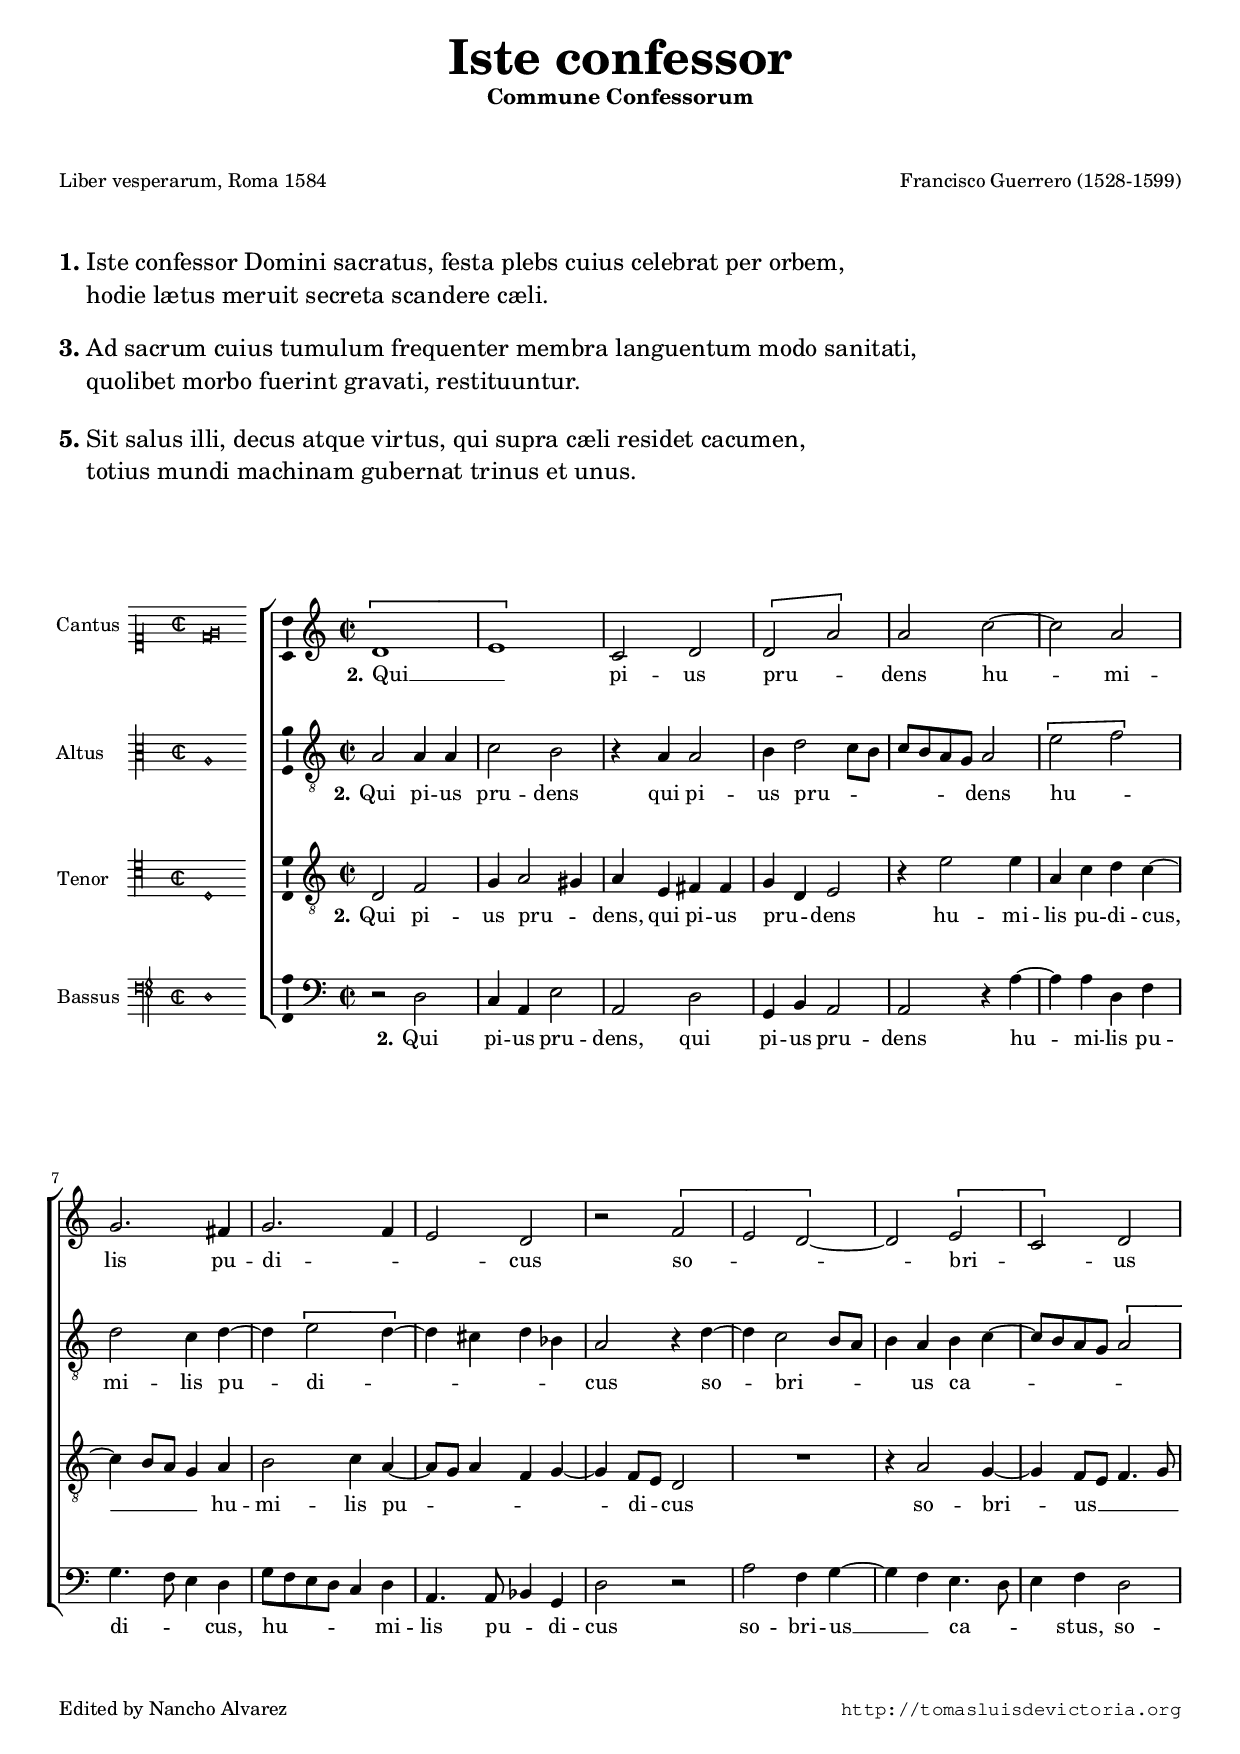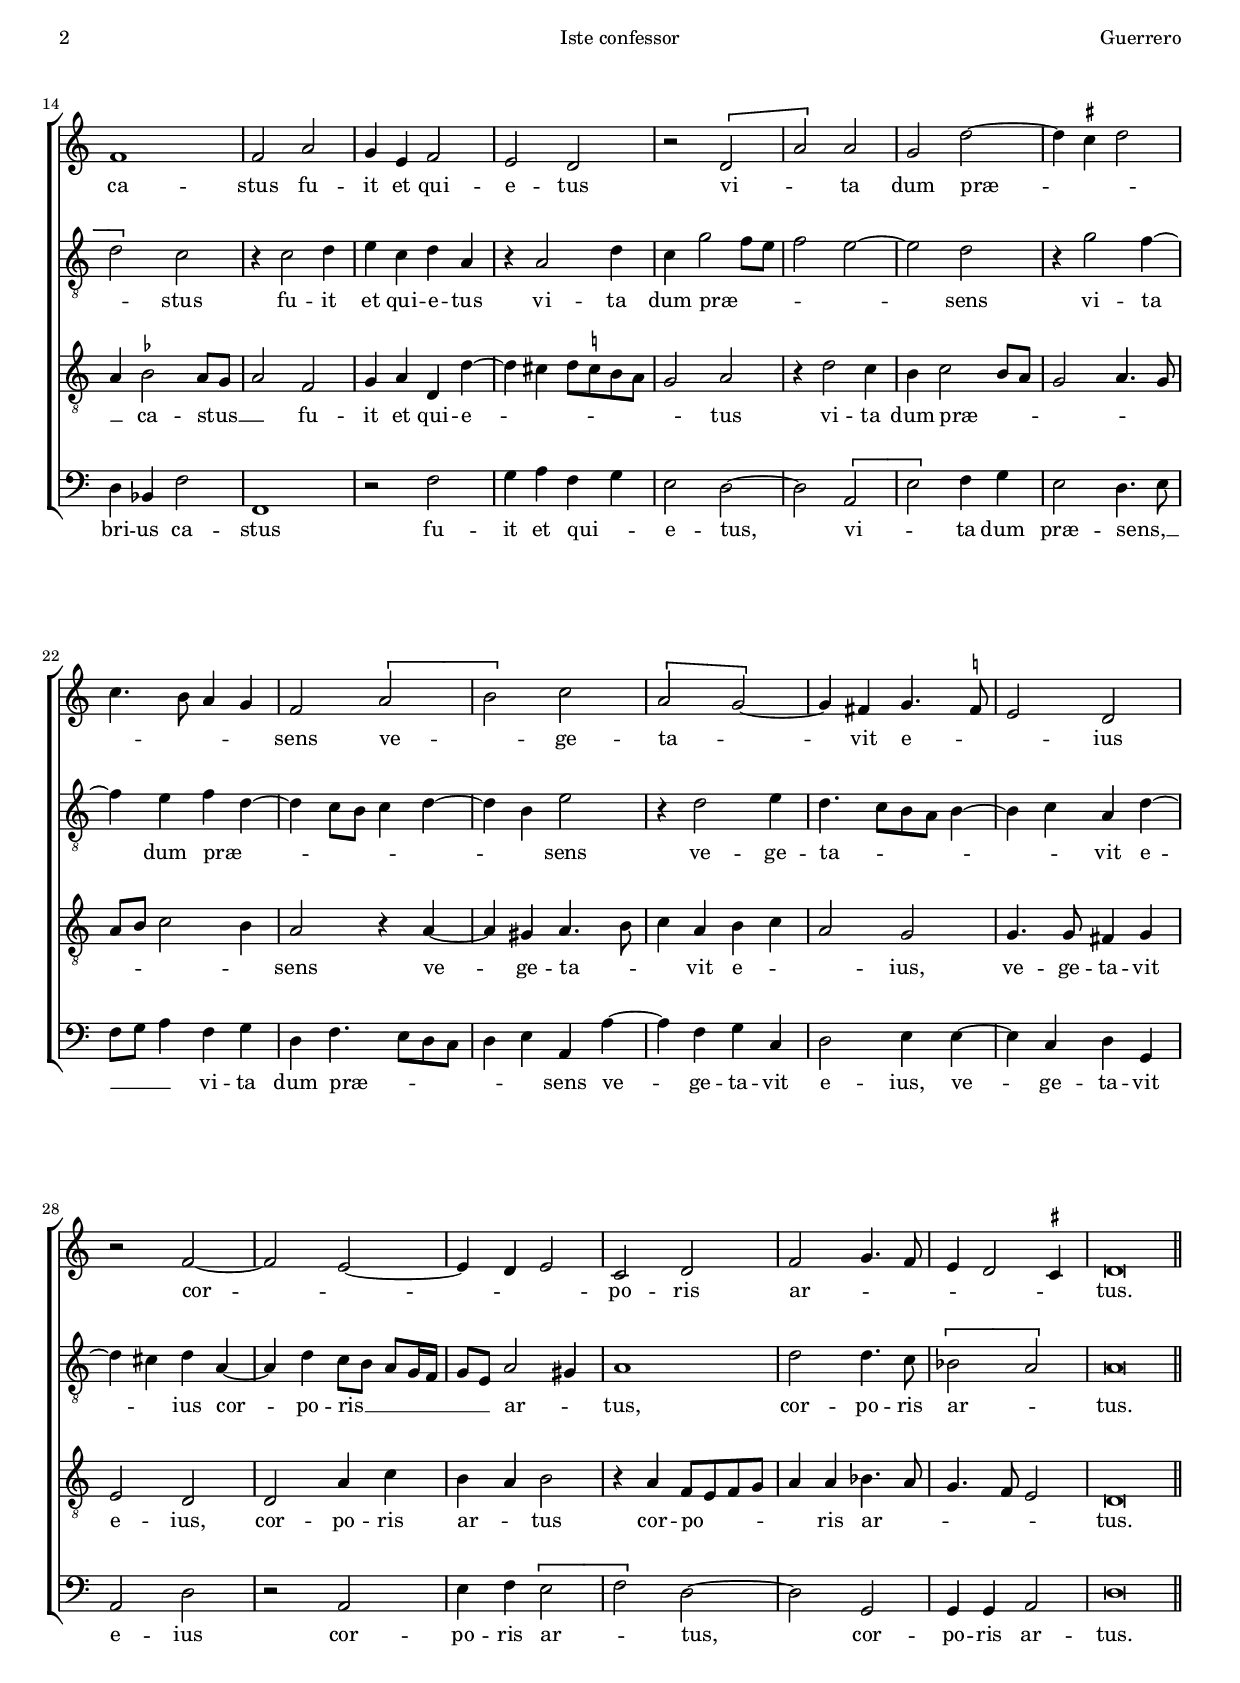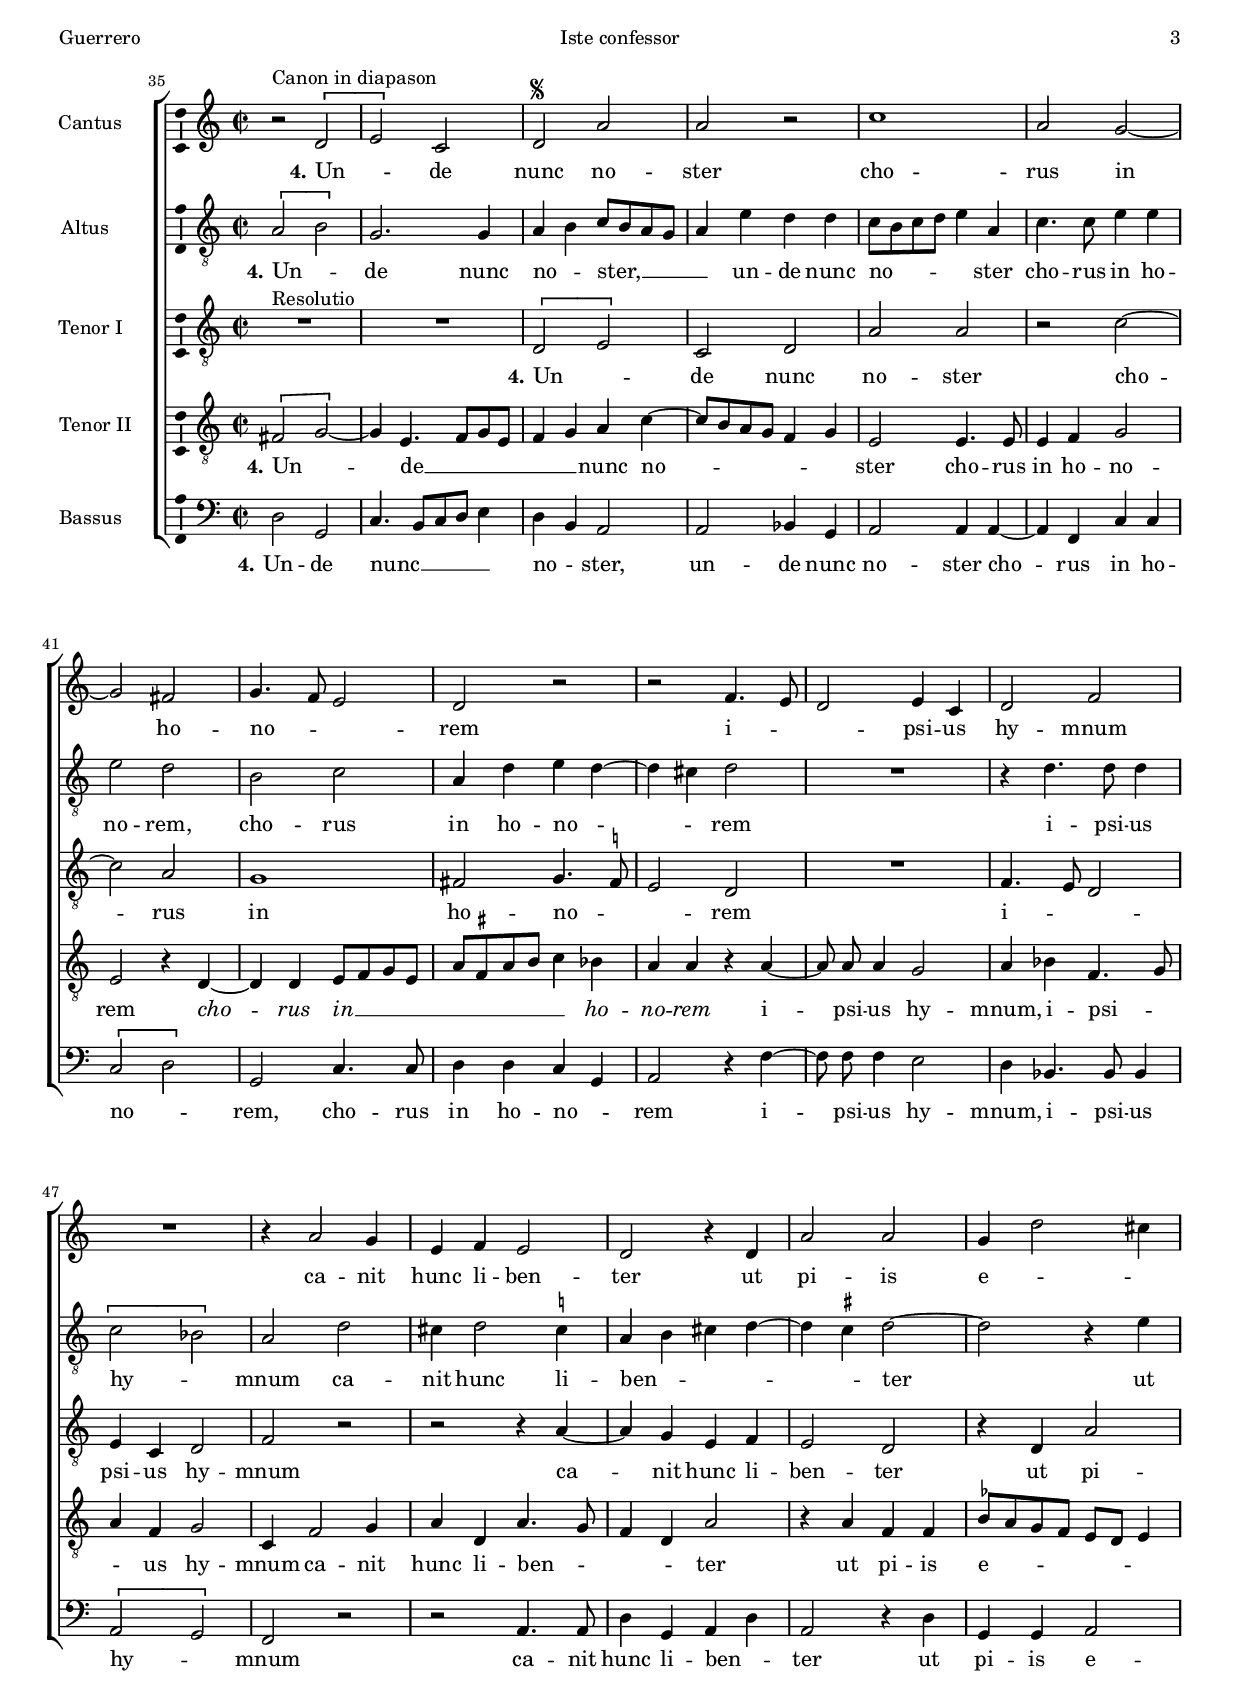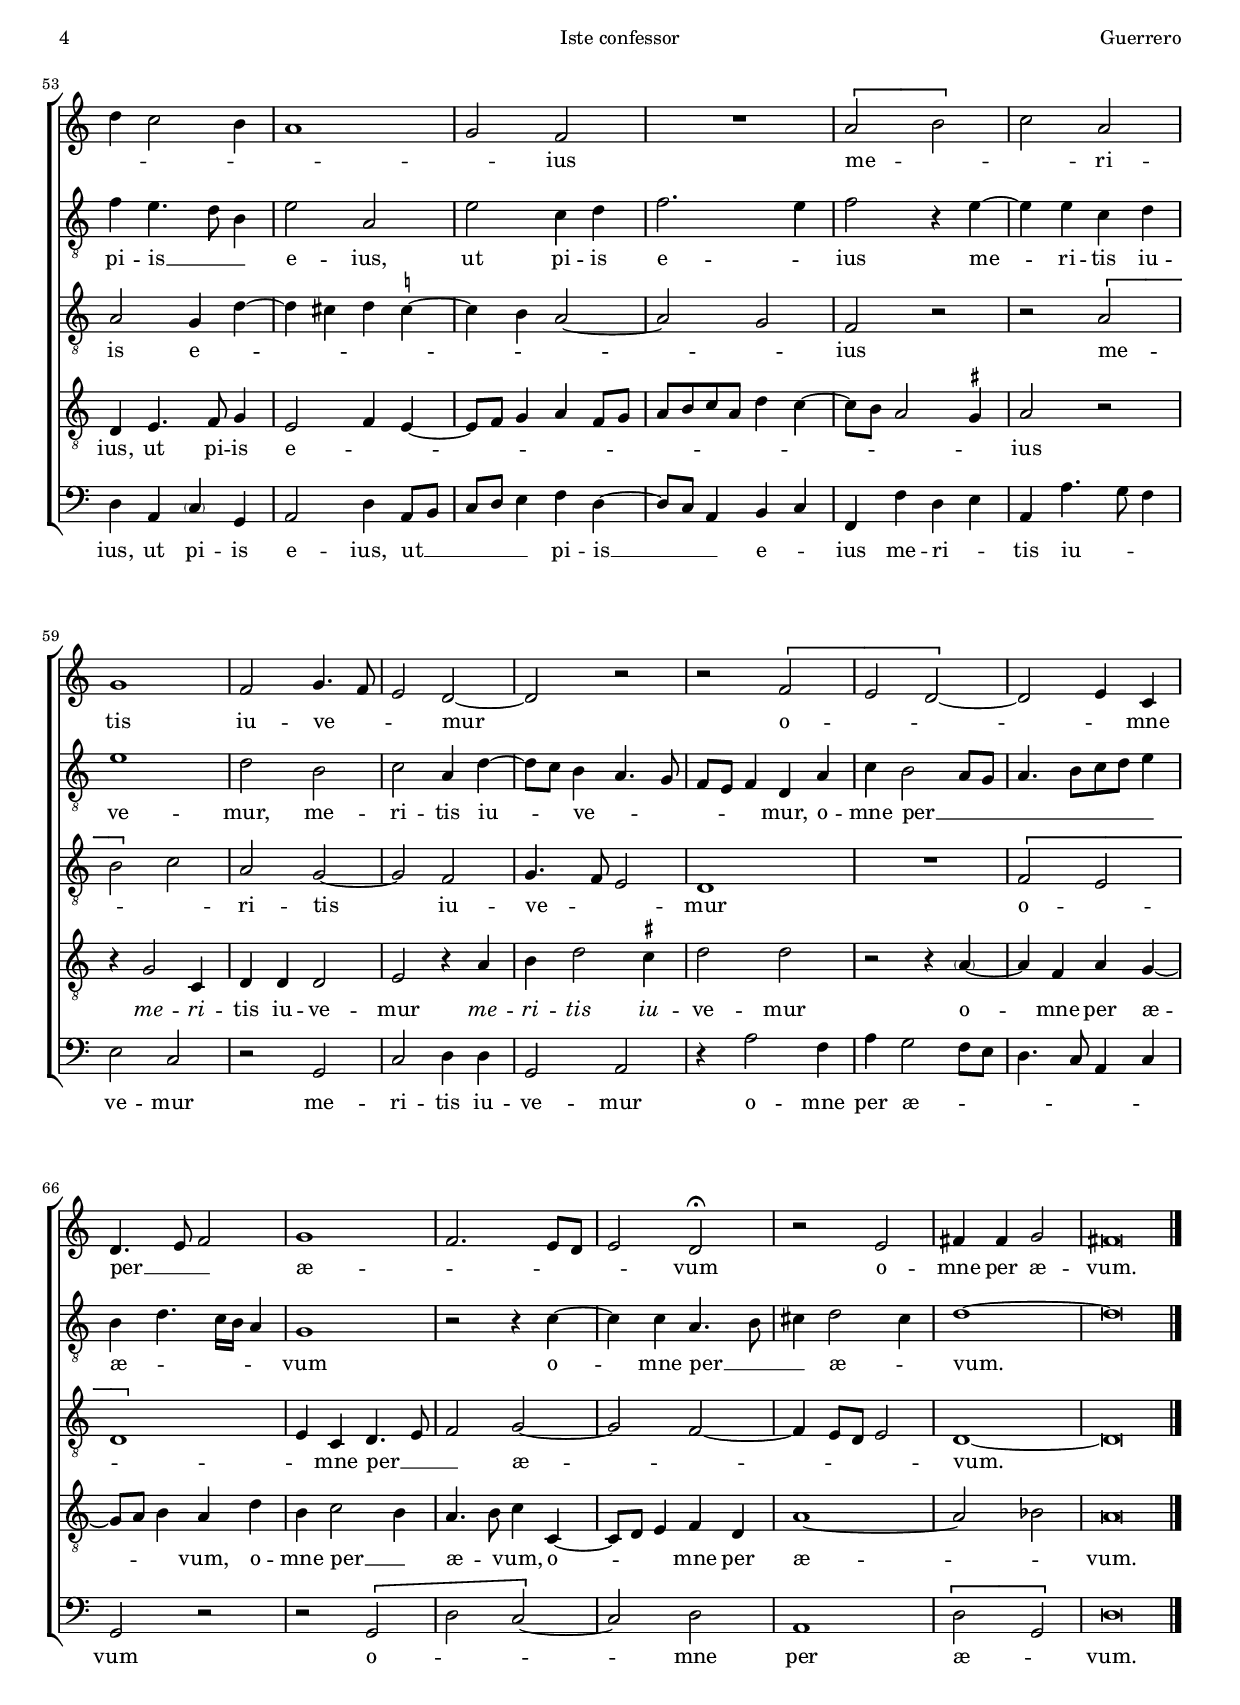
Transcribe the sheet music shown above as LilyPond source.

\version "2.18.0"

#(set-default-paper-size "a4")
#(set-global-staff-size 16.8)
#(ly:set-option 'point-and-click #f)
%mobile -s15.0 -i3.0

italicas=\override LyricText.font-shape = #'italic
rectas=\override LyricText.font-shape = #'upright
ss=\once \set suggestAccidentals = ##t
incipitwidth = 20

htitle="Iste confessor"
hcomposer="Guerrero"

\header {
	title=\markup{\fontsize #4 "Iste confessor"}
	subtitle="Commune Confessorum"
	subsubtitle=\markup{\null \vspace #2 }
	composer="Francisco Guerrero (1528-1599)"
        pdfauthor=\composer
	poet=\markup{"Liber vesperarum, Roma 1584"}
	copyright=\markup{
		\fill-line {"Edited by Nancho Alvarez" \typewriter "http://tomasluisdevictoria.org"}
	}
%	tagline=""
}
%tablet \markup{\null \vspace #4 }
\markup{\null \vspace #2 }
\markup{\larger \larger \column{
\line{\bold "1." "Iste confessor Domini sacratus, festa plebs cuius celebrat per orbem,"}
\line{"    hodie lætus meruit secreta scandere cæli."}
}} 
\markup{\null \vspace #1 }
\markup{\larger \larger \column{
\line{\bold "3." "Ad sacrum cuius tumulum frequenter membra languentum modo sanitati,"}
\line{"    quolibet morbo fuerint gravati, restituuntur."}
}}
\markup{\null \vspace #1 }
\markup{\larger \larger \column{
\line{\bold "5." "Sit salus illi, decus atque virtus, qui supra cæli residet cacumen,"}
\line{"    totius mundi machinam gubernat trinus et unus."}	
}}
\markup{\null \vspace #1 }


%tablet \pageBreak

global={\key c \major \time 2/2 \skip 1*34 \bar "||" }

cantus=\relative c'{
	\[d1
	e\]
	c2 d
	\[d a'\]
	a c ~
	c a
	g2. fis4
	g2. f4
	e2 d
	r2 \[f
	e d ~ \]
	d \[e
	c\] d
	f1
	f2 a
	g4 e f2
	e2 d
	r2 \[d
	a'\] a
	g d' ~
	d4 \ss cis d2
	c4. b8 a4 g
	f2 \[a 
	b\] c
	\[a g ~ \]
	g4 fis g4. \ss f8
	e2 d
	r2 f ~
	f e ~
	e4 d e2
	c d
	f g4. f8
	e4 d2 \ss cis4
	d\breve*1/2
}

altus=\relative c'{
	a2 a4 a
	c2 b
	r4 a a2
	b4 d2 c8 b
	c8 b a g a2
	\[e'2 f\]
	d c4 d ~
	d \[e2 d4 ~ \]
	d4 cis d bes
	a2 r4 d ~
	d c2 b8 a
	b4 a b c ~
	c8 b a g \[a2
	d\] c
	r4 c2 d4
	e c d a
	r4 a2 d4
	c g'2 f8 e
	f2 e ~
	e d
	r4 g2 f4 ~
	f e f d ~
	d c8 b c4 d ~
	d b e2
	r4 d2 e4
	d4. c8[ b a] b4 ~
	b c a d ~
	d cis d a ~
	a d c8[ b] a[ g16 f]
	g8 e a2 gis4
	a1
	d2 d4. c8
	\[bes2 a\]
	a\breve*1/2
}

tenor=\relative c{
	d2 f
	g4 a2 gis4
	a e fis fis
	g d e2
	r4 e'2 e4
	a,4 c d c ~
	c b8 a g4 a
	b2 c4 a ~
	a8 g a4 f g ~
	g f8 e d2
	R1
	r4 a'2 g4 ~
	g f8 e f4. g8
	a4 \ss bes2 a8 g
	a2 f
	g4 a d, d' ~
	d4 cis d8 \ss c b a
	g2 a
	r4 d2 c4
	b4 c2 b8 a
	g2 a4. g8
	a8 b c2 b4
	a2 r4 a ~
	a gis a4. b8
	c4 a b c
	a2 g
	g4. g8 fis4 g
	e2 d
	d a'4 c
	b4 a b2
	r4 a f8 e f g
	a4 a bes4. a8
	g4. f8 e2
	d\breve*1/2
}

bassus=\relative c{
	r2 d
	c4 a e'2
	a, d
	g,4 b a2
	a r4 a' ~
	a a d, f
	g4. f8 e4 d
	g8 f e d c4 d
	a4. a8 bes4 g
	d'2 r
	a'2 f4 g ~
	g f e4. d8
	e4 f d2
	d4 bes f'2
	f,1
	r2 f'
	g4 a f g
	e2 d ~
	d \[a
	e'\] f4 g
	e2 d4. e8
	f8 g a4 f g
	d f4. e8 d c
	d4 e a, a' ~
	a f g c,
	d2 e4 e ~
	e c d g,
	a2 d
	r2 a
	e'4 f \[e2
	f\] d ~
	d g,
	g4 g a2
	d\breve*1/2
}

textocantus=\lyricmode{
\set stanza = "2."
Qui __ _ pi -- us pru -- _ dens hu -- mi -- lis pu -- di -- _ _ cus
so -- _ _ bri -- _ us ca -- stus fu -- it et qui -- e -- tus
vi -- _ ta dum præ -- _ _ _ _ _ _ sens ve -- _ ge -- ta -- _ vit e -- _ _ ius
cor -- _ _ _ po -- ris ar -- _ _ _ _ _ tus.
}

textoaltus=\lyricmode{
\set stanza = "2."
Qui pi -- us pru -- dens
qui pi -- us pru -- _ _ _ _ _ _ dens hu -- _ mi -- lis pu -- di -- _ _ _ _ cus
so -- bri -- _ _ _ us ca -- _ _ _ _ _ _ stus fu -- it et qui -- e -- tus
vi -- ta dum præ -- _ _ _ _ sens
vi -- ta dum præ -- _ _ _ _ _ _ sens ve -- ge -- ta -- _ _ _ _ _ vit e -- _ ius
cor -- po -- ris __ _ _ _ _ _ _ ar -- _ tus,
cor -- po -- ris ar -- _ tus.
}

textotenor=\lyricmode{
\set stanza = "2."
Qui pi -- us pru -- _ dens,
qui pi -- us pru -- _ dens hu -- mi -- lis pu -- di -- cus, __ _ _ _ 
hu -- mi -- lis pu -- _ _ _ _ di -- _ cus
so -- bri -- us __ _ _ _ _ ca -- stus __ _ _ fu -- it et qui -- e -- _ _ _ _ _ _ tus
vi -- ta dum præ -- _ _ _ _ _ _ _ _ _ sens ve -- ge -- ta -- _ _ vit e -- _ _ ius,
ve -- ge -- ta -- vit e -- ius,
cor -- po -- ris ar -- _ tus
cor -- po -- _ _ _ _ ris ar -- _ _ _ _ tus.
}

textobassus=\lyricmode{
\set stanza = "2."
Qui pi -- us pru -- dens,
qui pi -- us pru -- dens hu -- mi -- lis pu -- di -- _ _ cus,
hu -- _ _ _ _ mi -- lis pu -- _ di -- cus
so -- bri -- us __ _ ca -- _ _ stus,
so -- bri -- us ca -- stus
fu -- it et qui -- _ e -- tus,
vi -- _ ta dum præ -- sens, __ _ _ _ _ 
vi -- ta dum præ -- _ _ _ _ _ sens ve -- ge -- ta -- vit e -- ius,
ve -- ge -- ta -- vit e -- ius
cor -- po -- ris ar -- _ tus,
cor -- po -- ris ar -- tus.
}

incipitcantus=\markup{
	\score{
		{ 
		\set Staff.instrumentName="Cantus "
		\override NoteHead.style = #'neomensural
		\override Rest.style = #'neomensural
		\override Staff.TimeSignature.style = #'neomensural
		\cadenzaOn 
		\clef "petrucci-c1"
		\key c \major
		\time 2/2
		\[d'\breve e'\]
		} 
	\layout {
		\context {\Voice
			\remove Ligature_bracket_engraver
			\consists Mensural_ligature_engraver
		}
		line-width=\incipitwidth
		indent = 0
	}
	}
}

incipitaltus=\markup{
	\score{
		{ 
		\set Staff.instrumentName="Altus    "
		\override NoteHead.style = #'neomensural
		\override Rest.style = #'neomensural
		\override Staff.TimeSignature.style = #'neomensural
		\cadenzaOn 
		\clef "petrucci-c3"
		\key c \major
		\time 2/2
		a1
		} 
	\layout {
		\context {\Voice
			\remove Ligature_bracket_engraver
			\consists Mensural_ligature_engraver
		}
		line-width=\incipitwidth
		indent = 0
	}
	}
}

incipittenor=\markup{
	\score{
		{ 
		\set Staff.instrumentName="Tenor   "
		\override NoteHead.style = #'neomensural 
		\override Rest.style = #'neomensural
		\override Staff.TimeSignature.style = #'neomensural
		\cadenzaOn 
		\clef "petrucci-c4"
		\key c \major
		\time 2/2
		d1
		} 
	\layout {
		\context {\Voice
			\remove Ligature_bracket_engraver
			\consists Mensural_ligature_engraver
		}
		line-width=\incipitwidth
		indent=0
	}
	}
}

incipitbassus=\markup{
	\score{
		{ 
		\set Staff.instrumentName="Bassus "
		\override NoteHead.style = #'neomensural 
		\override Rest.style = #'neomensural
		\override Staff.TimeSignature.style = #'neomensural
		\cadenzaOn 
		\clef "petrucci-f4"
		\key c \major
		\time 2/2
		d1
		} 
	\layout {
		\context {\Voice
			\remove Ligature_bracket_engraver
			\consists Mensural_ligature_engraver
		}
		line-width=\incipitwidth
		indent=0
	}
	}
}



\score {\transpose c' c'{
\new ChoirStaff<<

	\new Staff <<\global
	\new Voice="v1" {
		\set Staff.instrumentName=\incipitcantus
		\clef "treble"
		\cantus }
	\new Lyrics \lyricsto "v1" {\textocantus }
	>>

	\new Staff <<\global
	\new Voice="v2" {
		\set Staff.instrumentName=\incipitaltus
		\clef "G_8"
		\altus }
	\new Lyrics \lyricsto "v2" {\textoaltus }
	>>
	
	\new Staff <<\global
	\new Voice="v3" {
		\set Staff.instrumentName=\incipittenor
		\clef "G_8"
		\tenor }
	\new Lyrics \lyricsto "v3" {\textotenor }
	>>

	\new Staff <<\global
	\new Voice="v4" {
		\set Staff.instrumentName=\incipitbassus
		\clef "bass"
		\bassus }
	\new Lyrics \lyricsto "v4" {\textobassus }
	>>
	
>>

	}%transpose

\layout{ 
	\context {\Lyrics 
		\override VerticalAxisGroup.minimum-Y-extent = #'(-0.0 . 0.0) 
		%\override LyricText.font-size = #1.2
		\override LyricHyphen.minimum-distance = #0.33
	}
	\context {\Score 
		\override BarNumber.padding = #2 
	}
	\context {\Voice 
		%melismaBusyProperties = #'() 
	}
	%\context { \Staff \RemoveEmptyStaves }
	\context {\Staff 
		\override VerticalAxisGroup.staff-staff-spacing =
			#'((basic-distance . 11) (minimum-distance . 0) (padding . 1))
		\consists Ambitus_engraver 
		\override LigatureBracket.padding = #1
	}
}

%\midi {}

}

%%%%%%%%%%%%%%%%%%%%%%%%%%%%%%%%%%%%%%%%%%%%%%%%%%%%%%%%%%%%%%%%%%%%%%%
global={\key c \major \time 2/2 \skip 1*38 \bar "|." }


cantus=\relative c'{
	\set Score.currentBarNumber = #35 \bar ""
	\once \override TextScript.padding = #1.2
	s4*0^\markup{"Canon in diapason"}
	r2 \[d
	e\] c
	d^\markup{\hspace #.5 \smaller \smaller \musicglyph #"scripts.segno"}
	 a'
	a r
	c1
	a2 g ~
	g fis
	g4. f8 e2
	d2 r
	r f4. e8 
	d2 e4 c
	d2 f
	R1
	r4 a2 g4
	e f e2
	d r4 d
	a'2 a
	g4 d'2 cis4
	d c2 b4
	a1
	g2 f
	R1
	\[a2 b\]
	c a
	g1
	f2 g4. f8
	e2 d ~
	d r
	r \[f
	e d ~ \]
	d e4 c
	d4. e8 f2
	g1
	f2. e8 d
	e2 d^\markup{\hspace #.8 \smaller \smaller \musicglyph #"scripts.ufermata"}
	r2 e 
	fis4 fis g2
	fis\breve*1/2
}

altus=\relative c'{
	\[a2 b\]
	g2. g4
	a b c8 b a g
	a4 e' d d
	c8 b c d e4 a,
	c4. c8 e4 e
	e2 d
	b c
	a4 d e d ~
	d cis d2
	R1
	r4 d4. d8 d4
	\[c2 bes\]
	a d
	cis4 d2 \ss c4
	a b cis d ~
	d \ss cis d2 ~
	d r4 e
	f e4. d8 b4
	e2 a,
	e'2 c4 d
	f2. e4
	f2 r4 e ~
	e e c d
	e1
	d2 b
	c a4 d ~
	d8 c b4 a4. g8
	f8 e f4 d a'
	c b2 a8 g
	a4. b8[ c d] e4
	b d4. c16 b a4
	g1
	r2 r4 c ~
	c c a4. b8
	cis4 d2 cis4
	d1 ~
	d\breve*1/2
}

tenor=\relative c{
	s4*0^\markup{"Resolutio"}
        R1*2
	\[d2 e\]
	c2 d
	a'2 a
	r2 c ~
	c a
	g1
	fis2 g4. \ss f8
	e2 d
	R1
	f4. e8 d2
	e4 c d2
	f r
	r r4 a ~
	a g e f
	e2 d
	r4 d a'2
	a g4 d' ~
	d cis d \ss c ~
	c b a2 ~
	a g
	f r
	r \[a
	b\] c
	a g ~
	g f
	g4. f8 e2
	d1
	R1
	\[f2 e
	d1\]
	e4 c d4. e8
	f2 g ~
	g f ~
	f4 e8 d e2
	d1 ~
	d\breve*1/2
}

tenordos=\relative c{
	\[fis2 g ~ \]
	g4 e4. f8 g e
	f4 g a c ~
	c8 b a g f4 g
	e2 e4. e8
	e4 f g2
	e r4 d ~
	d d e8 f g e
	a8 \ss fis a b c4 bes
	a a r4 a ~
	a8 \noBeam a a4 g2
	a4 bes f4. g8
	a4 f g2
	c,4 f2 g4
	a d, a'4. g8
	f4 d a'2
	r4 a f f
	\ss bes8 a g f e d e4
	d e4. f8 g4
	e2 f4 e ~
	e8 f g4 a f8 g
	a b c a d4 c ~
	c8 b a2 \ss gis4
	a2 r
	r4 g2 c,4
	d d d2
	e r4 a
	b d2 \ss cis4
	d2 d
	r2 r4 \parenthesize a ~ %! CSIC g ~ a
	a4 f a g ~
	g8 a b4 a d
	b4 c2 b4
	a4. b8 c4 c, ~
	c8 d e4 f d
	a'1 ~
	a2 bes
	a\breve*1/2
}

bassus=\relative c{
	d2 g,
	c4. b8[ c d] e4
	d4 b a2
	a bes4 g
	a2 a4 a ~
	a f c' c
	\[c2 d\]
	g,2 c4. c8
	d4 d c g
	a2 r4 f' ~
	f8 \noBeam f f4 e2
	d4 bes4. bes8 bes4
	\[a2 g\]
	f2 r
	r a4. a8
	d4 g, a d
	a2 r4 d
	g, g a2
	d4 a \parenthesize c g % CSIC d
	a2 d4 a8 b
	c d e4 f d ~
	d8 c a4 b c
	f, f' d e
	a, a'4. g8 f4
	e2 c
	r g
	c d4 d
	g,2 a
	r4 a'2 f4
	a g2 f8 e
	d4. c8 a4 c
	g2 r
	r2 \[g
	d' c ~ \]
	c d
	a1
	\[d2 g,\]
	d'\breve*1/2
}

textocantus=\lyricmode{
\set stanza = "4."
Un -- _ de nunc no -- ster cho -- rus in ho -- no -- _ _ rem
i -- _ _ psi -- us hy -- mnum ca -- nit hunc li -- ben -- ter
ut pi -- is e -- _ _ _ _ _ _ _ ius me -- _ _ ri -- tis iu -- ve -- _ _ mur
o -- _ _ _ mne per __ _ _ æ -- _ _ _ _ vum
o -- mne per æ -- vum.
}

textoaltus=\lyricmode{
\set stanza = "4."
Un -- _ de nunc no -- _ ster, __ _ _ _ _ 
un -- de nunc no -- _ _ _ _ ster cho -- rus in ho -- no -- rem,
cho -- rus in ho -- no -- _ _ rem
i -- psi -- us hy -- _ mnum ca -- nit hunc li -- ben -- _ _ _ _ ter
ut pi -- is __ _ _ e -- ius,
ut pi -- is e -- _ ius me -- ri -- tis iu -- ve -- mur,
me -- ri -- tis iu -- _ ve -- _ _ _ _ _ mur,
o -- mne per __ _ _ _ _ _ _ _ æ -- _ _ _ _ vum
o -- mne per __ _ _ æ -- _ vum.
}

textotenor=\lyricmode{
\set stanza = "4."
Un -- _ de nunc no -- ster cho -- rus in ho -- no -- _ _ rem
i -- _ _ psi -- us hy -- mnum ca -- nit hunc li -- ben -- ter
ut pi -- is e -- _ _ _ _ _ _ _ ius me -- _ _ ri -- tis iu -- ve -- _ _ mur
o -- _ _ _ mne per __ _ _ æ -- _ _ _ _ vum.
}

textotenordos=\lyricmode{
\set stanza = "4."
Un -- _ de __ _ _ _ _ _ nunc no -- _ _ _ _ _ ster cho -- rus in ho -- no -- rem
\italicas
cho -- rus in __ _ _ _ _ _ _ _ _ ho -- no -- rem 
%! no -- ster cho -- _ _ _ _ _ _ _ _ rus no -- ster
\rectas
i -- psi -- us hy -- mnum,
i -- psi -- _ _ us hy -- mnum ca -- nit hunc li -- ben -- _ _ _ ter
ut pi -- is e -- _ _ _ _ _ _ ius,
ut pi -- is e -- _ _ _ _ _ _ _ _ _ _ _ _ _ _ _ _ ius
\italicas me -- ri -- \rectas tis iu -- ve -- mur %! mentis
\italicas me -- ri -- tis iu -- \rectas ve -- mur %! mentis
o -- mne per æ -- _ _ vum,
o -- mne per __ _ æ -- _ vum,
o -- _ _ mne per æ -- _ vum.
}

textobassus=\lyricmode{
\set stanza = "4."
Un -- de nunc __ _ _ _ _ no -- _ ster,
un -- de nunc no -- ster cho -- rus in ho -- no -- _ rem,
cho -- rus in ho -- no -- _ rem
i -- psi -- us hy -- mnum,
i -- psi -- us hy -- _ mnum
ca -- nit hunc li -- ben -- _ ter
ut pi -- is e -- ius,
ut pi -- is e -- ius,
ut __ _ _ _ _ pi -- is __ _ _ e -- _ ius me -- ri -- _ tis iu -- _ _ ve -- mur
me -- ri -- tis iu -- ve -- mur
o -- mne per æ -- _ _ _ _ _ _ vum
o -- _ _ mne per æ -- _ vum.
}


\score {\transpose c' c'{
\new ChoirStaff<<

	\new Staff <<\global
	\new Voice="v1" {
		\set Staff.instrumentName="Cantus   "
		\clef "treble"
		\cantus }
	\new Lyrics \lyricsto "v1" {\textocantus }
	>>
	
	\new Staff <<\global
	\new Voice="v2" {
		\set Staff.instrumentName="Altus     "
		\clef "G_8"
		\altus }
	\new Lyrics \lyricsto "v2" {\textoaltus }
	>>
	
	\new Staff <<\global
	\new Voice="v3" {
		\set Staff.instrumentName="Tenor I   "
		\clef "G_8"
		\tenor }
	\new Lyrics \lyricsto "v3" {\textotenor }
	>>

	\new Staff <<\global
	\new Voice="v5" {
		\set Staff.instrumentName="Tenor II "
		\clef "G_8"
		\tenordos }
	\new Lyrics \lyricsto "v5" {\textotenordos }
	>>
	
	\new Staff <<\global
	\new Voice="v4" {
		\set Staff.instrumentName="Bassus   "
		\clef "bass"
		\bassus }
	\new Lyrics \lyricsto "v4" {\textobassus }
	>>
	
>>

	}%transpose

\layout{ 
        indent = 1.8\cm
	\context {\Lyrics 
		\override VerticalAxisGroup.staff-affinity = #UP
		\override VerticalAxisGroup.nonstaff-relatedstaff-spacing =
			#'((basic-distance . 0) (minimum-distance . 0) (padding . 1))
		\override LyricText.font-size = #1.2
		\override LyricHyphen.minimum-distance = #0.5
	}
	\context {\Score 
		tempoHideNote = ##t
		\override BarNumber.padding = #2 
	}
	\context {\Voice 
		%melismaBusyProperties = #'()
		%autoBeaming = ##f
	}
	\context {\Staff 
                %\RemoveEmptyStaves
                %\override VerticalAxisGroup.remove-first = ##t
		\override VerticalAxisGroup.staff-staff-spacing =
			#'((basic-distance . 11) (minimum-distance . 0) (padding . 1))
		\consists Ambitus_engraver 
		\override LigatureBracket.padding = #1
	}
}

%\midi { \mtempo }

}


\paper{
	evenHeaderMarkup=\markup  \fill-line { \fromproperty #'page:page-number-string \htitle \hcomposer }
	oddHeaderMarkup= \markup  \fill-line { \on-the-fly #not-first-page \hcomposer \on-the-fly #not-first-page \htitle \on-the-fly #not-first-page \fromproperty #'page:page-number-string }
	%system-count=20
	%page-count = 8
	ragged-last-bottom = ##f
	indent=3.6\cm
	system-system-spacing =
	#'((basic-distance . 20) (minimum-distance . 0) (padding . 5))
	top-system-spacing = % header
	#'((basic-distance . 11) (minimum-distance . 0) (padding . 0))
	last-bottom-spacing = % footer
	#'((basic-distance . 12) (minimum-distance . 0) (padding . 0))
	markup-system-spacing.padding = #1.5
}
